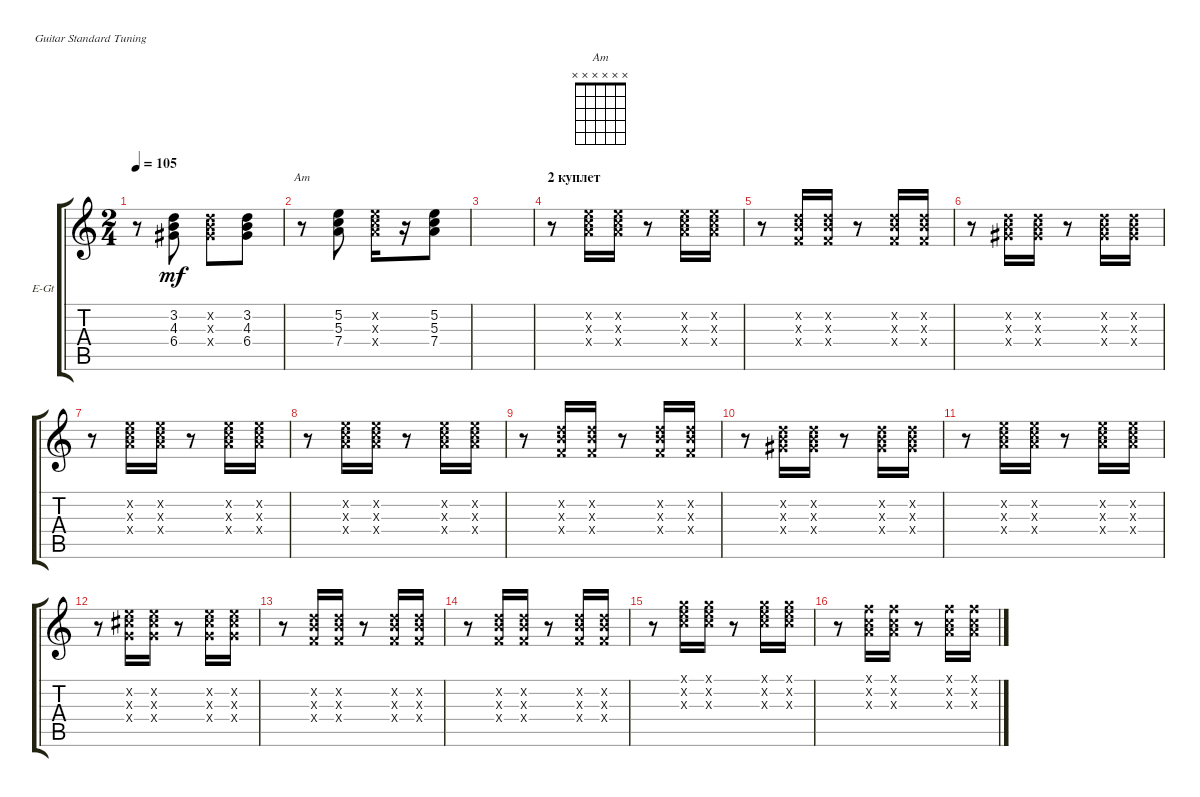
\defaultSystemsLayout 4
\bracketExtendMode groupsimilarinstruments
\firstSystemTrackNameOrientation horizontal
\otherSystemsTrackNameOrientation horizontal
\track ("Electric Guitar" "E-Gt") {instrument electricguitarclean}
\staff {score tabs}
\tuning (E4 B3 G3 D3 A2 E2)
\chord ("Am" x x x x x x)
\ts (2 4)
\tempo 105
\clef g2
\scale
0.5
\ks c
r.8{dy mf} (3.2 4.3 6.4).8 (6.4{x} 4.3{x} 3.2{x}).8 (3.2 4.3 6.4).8 |
r.8{ch "Am"} (5.2 5.3 7.4).8 (5.2{x} 5.3{x} 7.4{x}).16 r.16 (5.2 5.3 7.4).8 |
|
\section ("" "2 куплет")
r.8 (5.2{x} 5.3{x} 7.4{x}).16 (5.2{x} 5.3{x} 7.4{x}).16 r.8 (5.2{x} 5.3{x} 7.4{x}).16 (5.2{x} 5.3{x} 7.4{x}).16 |
r.8 (3.2{x} 4.3{x} 3.4{x}).16 (3.2{x} 4.3{x} 3.4{x}).16 r.8 (3.2{x} 4.3{x} 3.4{x}).16 (3.2{x} 4.3{x} 3.4{x}).16 |
r.8 (3.2{x} 4.3{x} 6.4{x}).16 (3.2{x} 4.3{x} 6.4{x}).16 r.8 (3.2{x} 4.3{x} 6.4{x}).16 (3.2{x} 4.3{x} 6.4{x}).16 |
r.8 (5.2{x} 5.3{x} 7.4{x}).16 (5.2{x} 5.3{x} 7.4{x}).16 r.8 (5.2{x} 5.3{x} 7.4{x}).16 (5.2{x} 5.3{x} 7.4{x}).16 |
r.8 (5.2{x} 5.3{x} 7.4{x}).16 (5.2{x} 5.3{x} 7.4{x}).16 r.8 (5.2{x} 5.3{x} 7.4{x}).16 (5.2{x} 5.3{x} 7.4{x}).16 |
r.8 (3.2{x} 4.3{x} 3.4{x}).16 (3.2{x} 4.3{x} 3.4{x}).16 r.8 (3.2{x} 4.3{x} 3.4{x}).16 (3.2{x} 4.3{x} 3.4{x}).16 |
r.8 (3.2{x} 4.3{x} 6.4{x}).16 (3.2{x} 4.3{x} 6.4{x}).16 r.8 (3.2{x} 4.3{x} 6.4{x}).16 (3.2{x} 4.3{x} 6.4{x}).16 |
r.8 (5.2{x} 5.3{x} 7.4{x}).16 (5.2{x} 5.3{x} 7.4{x}).16 r.8 (5.2{x} 5.3{x} 7.4{x}).16 (5.2{x} 5.3{x} 7.4{x}).16 |
r.8 (5.2{x} 5.4{x} 6.3{x}).16 (5.2{x} 5.4{x} 6.3{x}).16 r.8 (5.2{x} 5.4{x} 6.3{x}).16 (5.2{x} 5.4{x} 6.3{x}).16 |
r.8 (3.2{x} 4.3{x} 3.4{x}).16 (3.2{x} 4.3{x} 3.4{x}).16 r.8 (3.2{x} 4.3{x} 3.4{x}).16 (3.2{x} 4.3{x} 3.4{x}).16 |
r.8 (3.4{x} 3.2{x} 4.3{x}).16 (3.4{x} 3.2{x} 4.3{x}).16 r.8 (3.4{x} 3.2{x} 4.3{x}).16 (3.4{x} 3.2{x} 4.3{x}).16 |
r.8 (3.1{x} 5.2{x} 5.3{x}).16 (3.1{x} 5.2{x} 5.3{x}).16 r.8 (3.1{x} 5.2{x} 5.3{x}).16 (3.1{x} 5.2{x} 5.3{x}).16 |
r.8 (1.2{x} 2.3{x} 1.1{x}).16 (1.2{x} 2.3{x} 1.1{x}).16 r.8 (1.2{x} 2.3{x} 1.1{x}).16 (1.2{x} 2.3{x} 1.1{x}).16
